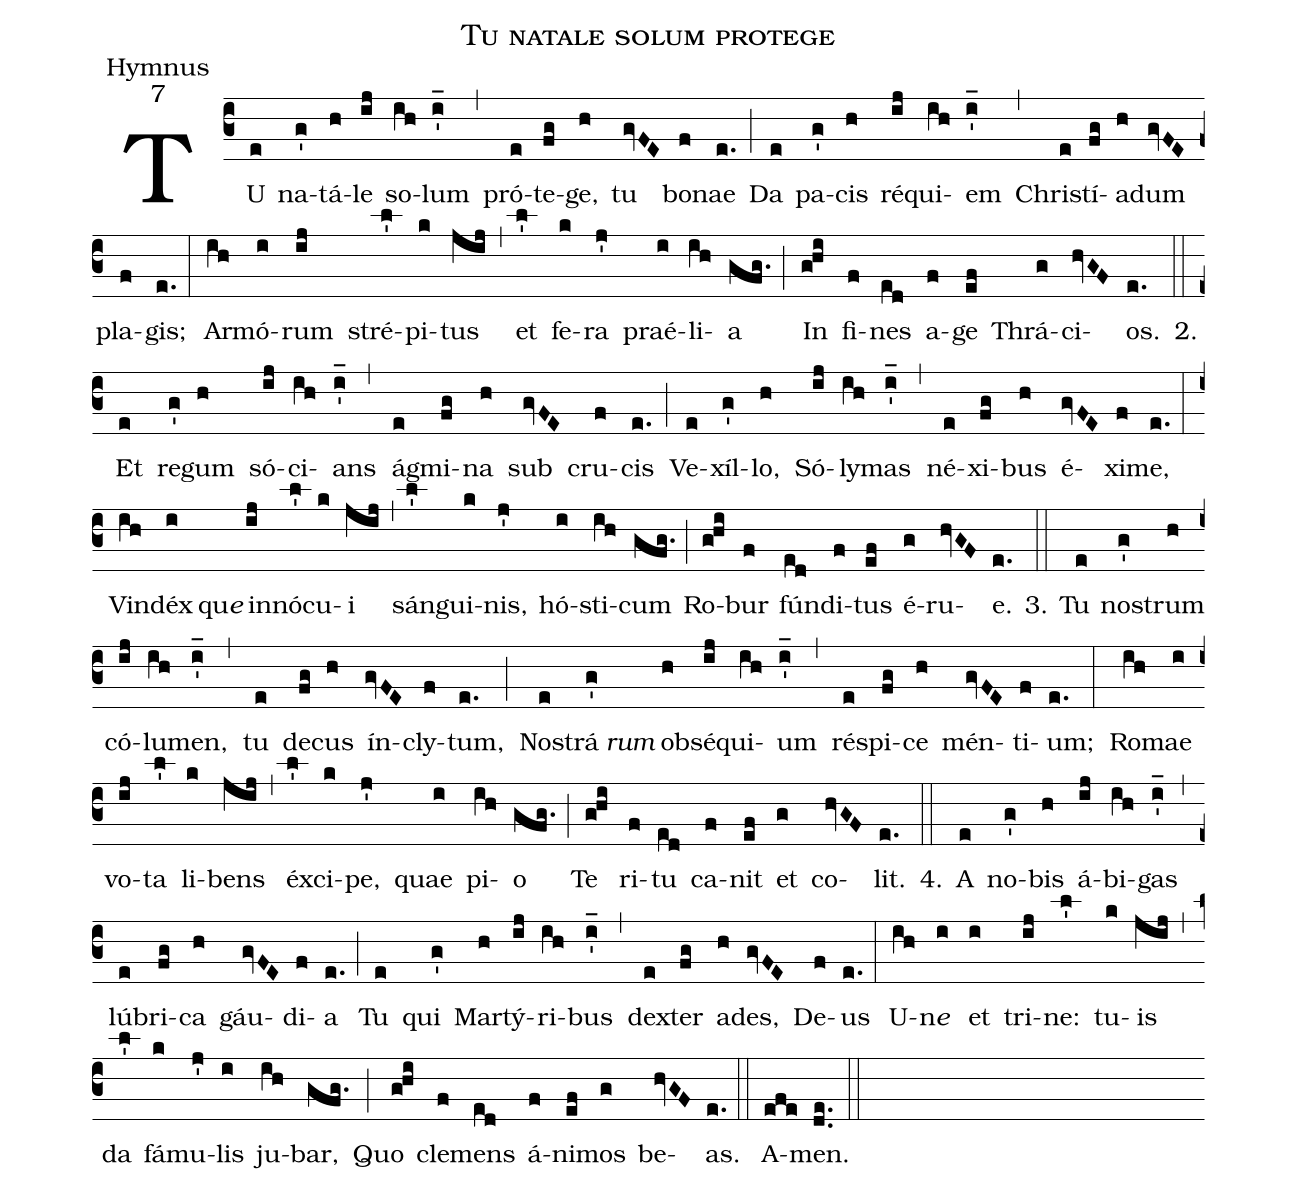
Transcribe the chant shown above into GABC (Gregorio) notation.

name:Tu natale solum protege;
office-part:Hymnus;
mode:7;
%%
(c3) TU(e) na(g')tá(h)le(ij) so(ih)lum(i'_) (,) pró(e)te(fg)ge,(h) tu(gvFE) bo(f)nae(e.) (;) Da(e) pa(g')cis(h) ré(ij)qui(ih)em(i'_) (,) Chri(e)stí(fg)a(h)dum(gvFE) pla(f)gis;(e.) (:) Ar(ih)mó(i)rum(ij) stré(l')pi(k)tus(jij) (,) et(l') fe(k)ra(j') praé(i)li(ih)a(gfg.) (;) In(g!hi) fi(f)nes(ed) a(f)ge(ef) Thrá(g)ci(hvGF)os.(e.) 2.(::) Et(e) re(g')gum(h) só(ij)ci(ih)ans(i'_) (,) á(e)gmi(fg)na(h) sub(gvFE) cru(f)cis(e.) (;) Ve(e)xíl(g')lo,(h) Só(ij)ly(ih)mas(i'_) (,) né(e)xi(fg)bus(h) é(gvFE)xi(f)me,(e.) (:) Vin(ih)déx(i)qu<i>e</i>() in(ij)nó(l')cu(k)i(jij) (,) sán(l')gui(k)nis,(j') hó(i)sti(ih)cum(gfg.) (;) Ro(g!hi)bur(f) fún(ed)di(f)tus(ef) é(g)ru(hvGF)e.(e.) 3.(::) Tu(e) no(g')strum(h) có(ij)lu(ih)men,(i'_) (,) tu(e) de(fg)cus(h) ín(gvFE)cly(f)tum,(e.) (;) No(e)strá(g')<i>rum</i>() ob(h)sé(ij)qui(ih)um(i'_) (,) ré(e)spi(fg)ce(h) mén(gvFE)ti(f)um;(e.) (:) Ro(ih)mae(i) vo(ij)ta(l') li(k)bens(jij) (,) éx(l')ci(k)pe,(j') quae(i) pi(ih)o(gfg.) (;) Te(g!hi) ri(f)tu(ed) ca(f)nit(ef) et(g) co(hvGF)lit.(e.) 4.(::) A(e) no(g')bis(h) á(ij)bi(ih)gas(i'_) (,) lú(e)bri(fg)ca(h) gáu(gvFE)di(f)a(e.) (;) Tu(e) qui(g') Mar(h)tý(ij)ri(ih)bus(i'_) (,) dex(e)ter(fg) a(h)des,(gvFE) De(f)us(e.) (:) U(ih)n<i>e</i>(i) et(i) tri(ij)ne:(l') tu(k)is(jij) (,) da(l') fá(k)mu(j')lis(i) ju(ih)bar,(gfg.) (;) Quo(g!hi) cle(f)mens(ed) á(f)ni(ef)mos(g) be(hvGF)as.(e.) (::) A(efe)men.(de..) (::)
